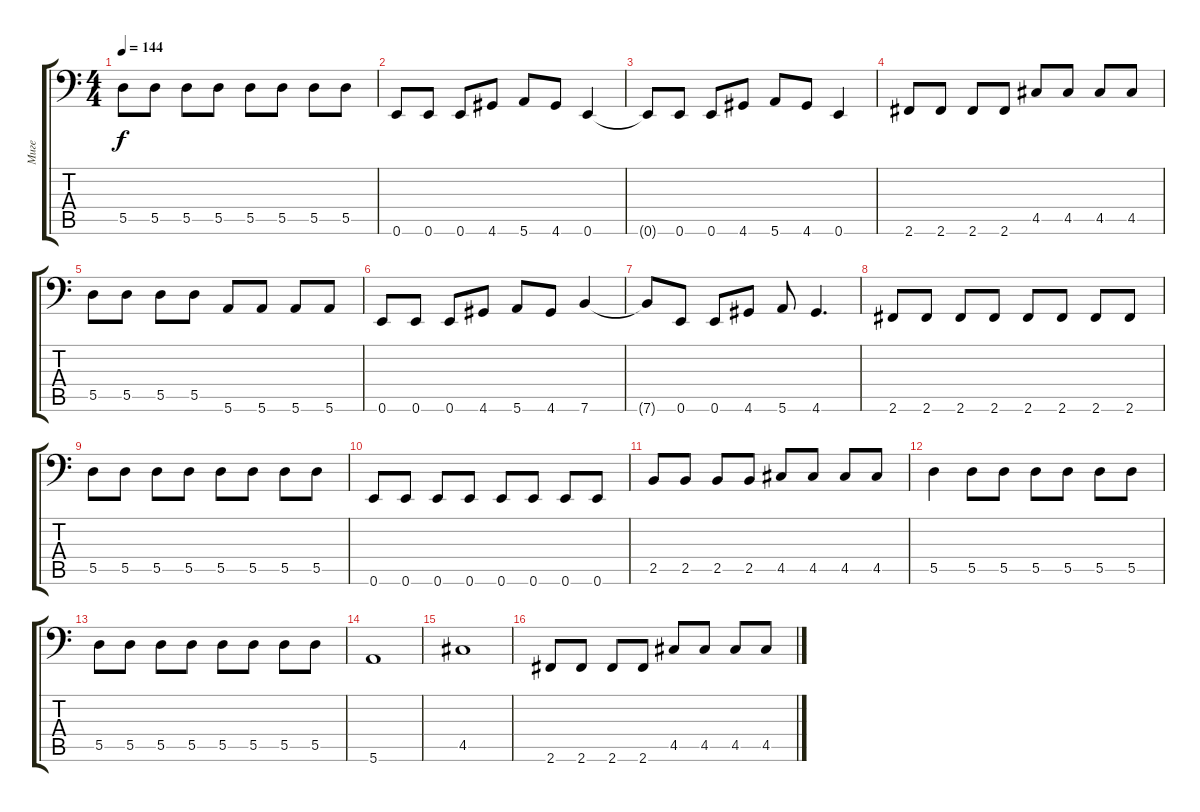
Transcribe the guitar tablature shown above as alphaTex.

\track ("Миге" "Миге") {instrument electricbassfinger}
\staff {score tabs}
\tuning (E3 B2 G2 D2 A1 E1) {hide}
\ts (4 4)
\tempo 144
\clef f4
\ks c
5.5.8{dy f} 5.5.8 5.5.8 5.5.8 5.5.8 5.5.8 5.5.8 5.5.8 |
0.6.8 0.6.8 0.6.8 4.6.8 5.6.8 4.6.8 0.6.4 |
0.6{t}.8 0.6.8 0.6.8 4.6.8 5.6.8 4.6.8 0.6.4 |
2.6.8 2.6.8 2.6.8 2.6.8 4.5.8 4.5.8 4.5.8 4.5.8 |
5.5.8 5.5.8 5.5.8 5.5.8 5.6.8 5.6.8 5.6.8 5.6.8 |
0.6.8 0.6.8 0.6.8 4.6.8 5.6.8 4.6.8 7.6.4 |
7.6{t}.8 0.6.8 0.6.8 4.6.8 5.6.8 4.6.4{d} |
2.6.8 2.6.8 2.6.8 2.6.8 2.6.8 2.6.8 2.6.8 2.6.8 |
5.5.8 5.5.8 5.5.8 5.5.8 5.5.8 5.5.8 5.5.8 5.5.8 |
0.6.8 0.6.8 0.6.8 0.6.8 0.6.8 0.6.8 0.6.8 0.6.8 |
2.5.8 2.5.8 2.5.8 2.5.8 4.5.8 4.5.8 4.5.8 4.5.8 |
5.5.4 5.5.8 5.5.8 5.5.8 5.5.8 5.5.8 5.5.8 |
5.5.8 5.5.8 5.5.8 5.5.8 5.5.8 5.5.8 5.5.8 5.5.8 |
5.6.1 |
4.5.1 |
2.6.8 2.6.8 2.6.8 2.6.8 4.5.8 4.5.8 4.5.8 4.5.8
